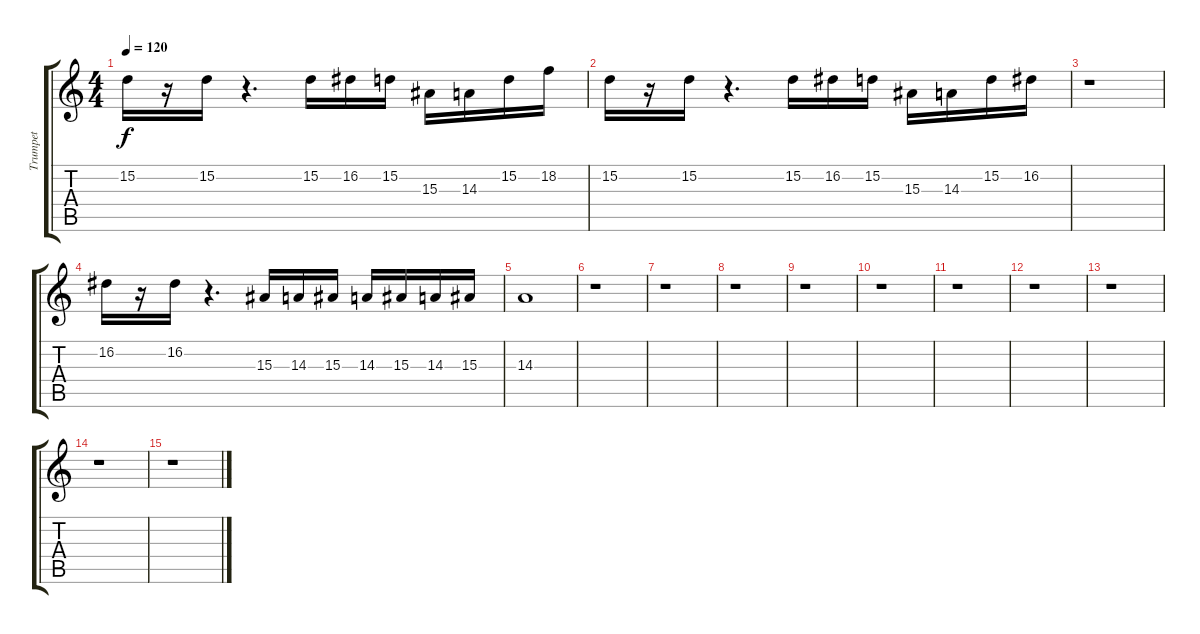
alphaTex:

\track ("Trumpet" "Trumpet") {instrument trumpet}
\staff {score tabs}
\tuning (E4 B3 G3 D3 A2 E2) {hide}
\ts (4 4)
\tempo 120
\clef g2
\ks c
15.2.16{dy f} r.16 15.2.16 r.4{d} 15.2.16 16.2.16 15.2.16 15.3.16 14.3.16 15.2.16 18.2.16 |
15.2.16 r.16 15.2.16 r.4{d} 15.2.16 16.2.16 15.2.16 15.3.16 14.3.16 15.2.16 16.2.16 |
r.1 |
16.2.16 r.16 16.2.16 r.4{d} 15.3.16 14.3.16 15.3.16 14.3.16 15.3.16 14.3.16 15.3.16 |
14.3.1 |
r.1 |
r.1 |
r.1 |
r.1 |
r.1 |
r.1 |
r.1 |
r.1 |
r.1 |
r.1
